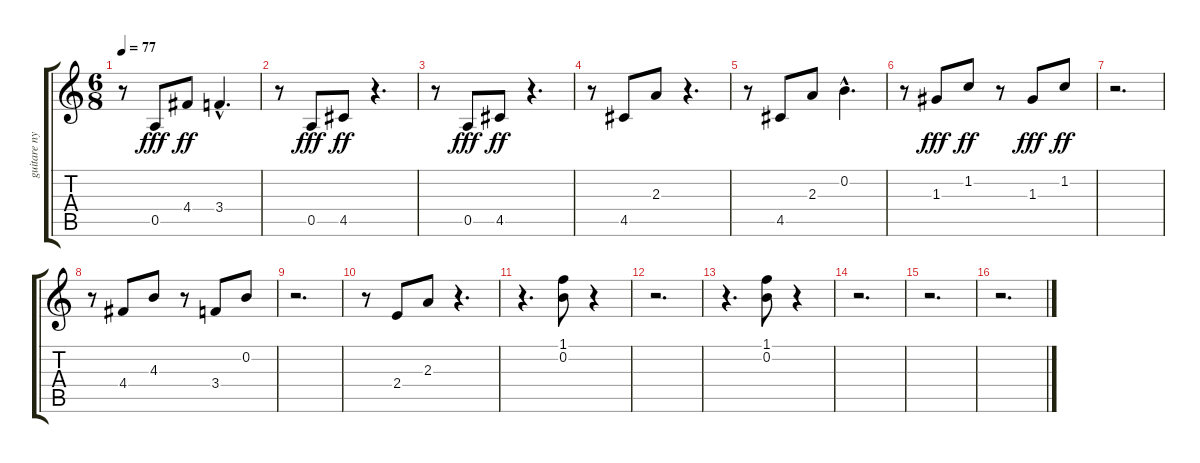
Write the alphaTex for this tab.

\track ("guitare nylon" "guitare ny") {instrument acousticguitarnylon}
\staff {score tabs}
\tuning (E4 B3 G3 D3 A2 E2) {hide}
\ts (6 8)
\tempo 77
\clef g2
\ks c
r.8{dy fff} 0.5.8 4.4.8{dy ff} 3.4{hac}.4{d} |
r.8 0.5.8{dy fff} 4.5.8{dy ff} r.4{d} |
r.8 0.5.8{dy fff} 4.5.8{dy ff} r.4{d} |
r.8 4.5.8 2.3.8 r.4{d} |
r.8 4.5.8 2.3.8 0.2{hac}.4{d} |
r.8 1.3.8{dy fff} 1.2.8{dy ff} r.8 1.3.8{dy fff} 1.2.8{dy ff} |
r.2{d} |
r.8 4.4.8 4.3.8 r.8 3.4.8 0.2.8 |
r.2{d} |
r.8 2.4.8 2.3.8 r.4{d} |
r.4{d} (1.1 0.2).8 r.4 |
r.2{d} |
r.4{d} (1.1 0.2).8 r.4 |
r.2{d} |
r.2{d} |
r.2{d}
